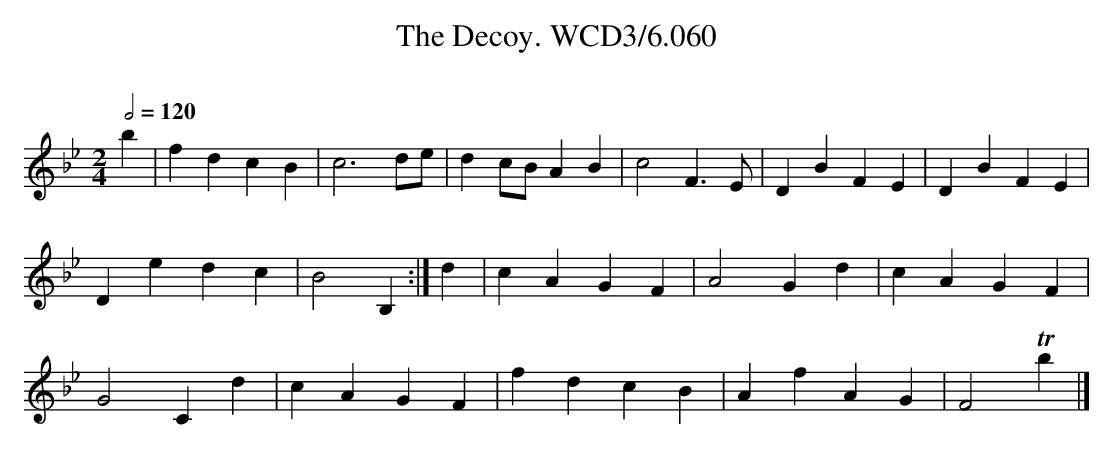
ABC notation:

X:1
T:Decoy. WCD3/6.060, The
O:
M:2/4
L:1/4
Q:1/2=120
K:Bb
b|fdcB|c3 d/e/|d c/B/ AB|c2 F3/ E/|DBFE|DBFE|
Dedc|B2 B,:|d|cAGF|A2 Gd|cAGF|
G2 Cd|cAGF|fdcB|AfAG|F2 Tb|]
